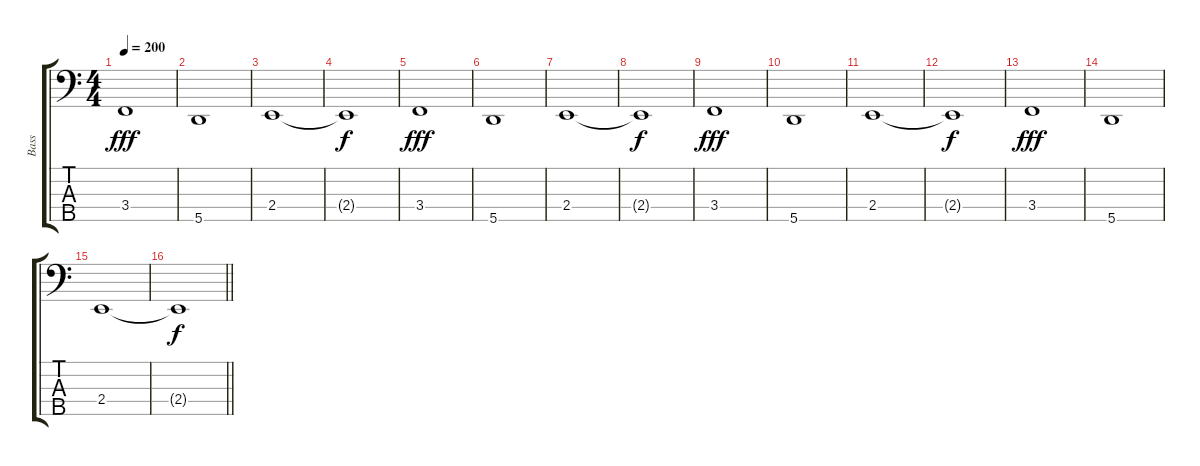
\track ("Bass" "Bass") {instrument electricbasspick}
\staff {score tabs}
\tuning (F2 C2 G1 D1 A0) {hide}
\ts (4 4)
\tempo 200
\clef f4
\ks c
3.4.1{dy fff} |
5.5.1 |
2.4.1 |
2.4{t}.1{dy f} |
3.4.1{dy fff} |
5.5.1 |
2.4.1 |
2.4{t}.1{dy f} |
3.4.1{dy fff} |
5.5.1 |
2.4.1 |
2.4{t}.1{dy f} |
3.4.1{dy fff} |
5.5.1 |
2.4.1 |
\barLineRight lightlight
2.4{t}.1{dy f}
